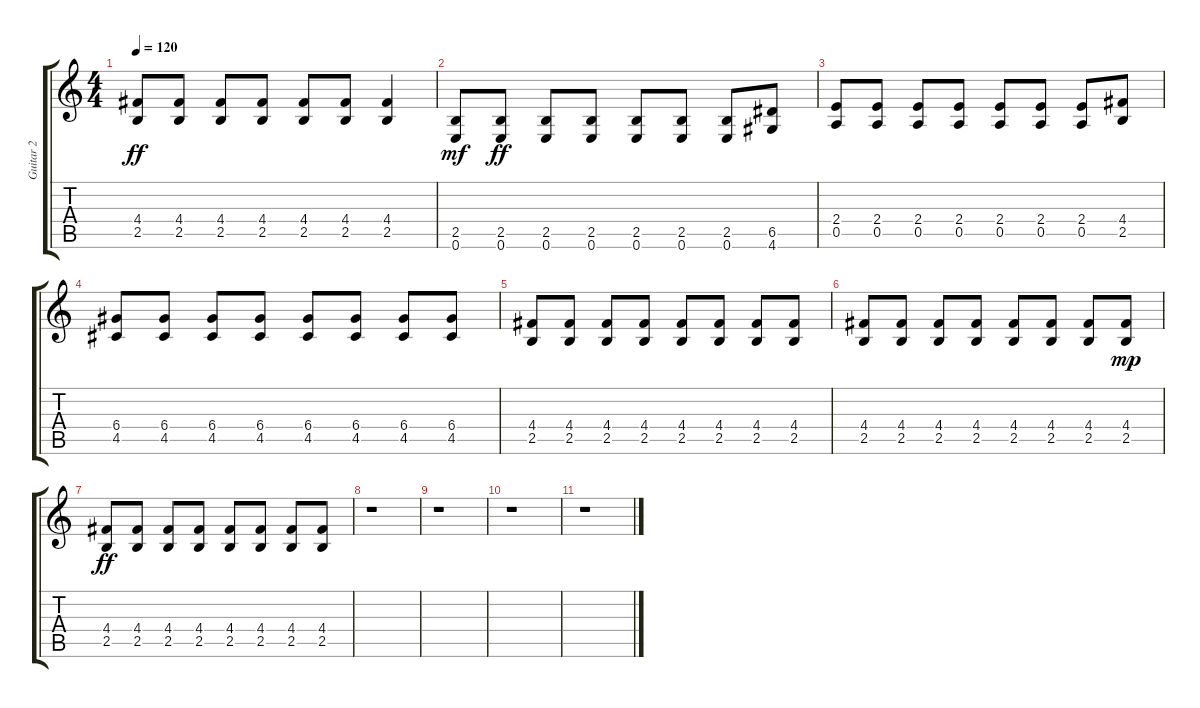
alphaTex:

\track ("Guitar 2" "Guitar 2") {instrument electricguitarmuted}
\staff {score tabs}
\tuning (E4 B3 G3 D3 A2 E2) {hide}
\ts (4 4)
\tempo 120
\clef g2
\ks c
(4.4 2.5).8{dy ff balance 8} (4.4 2.5).8{balance 16} (4.4 2.5).8{balance 8} (4.4 2.5).8{balance 16} (4.4 2.5).8{balance 8} (4.4 2.5).8{balance 16} (4.4 2.5).4{balance 8} |
(2.5 0.6).8{dy mf balance 8} (2.5 0.6).8{dy ff balance 16} (2.5 0.6).8{balance 8} (2.5 0.6).8{balance 16} (2.5 0.6).8{balance 8} (2.5 0.6).8{balance 16} (2.5 0.6).8{balance 8} (6.5 4.6).8{balance 16} |
(2.4 0.5).8{balance 8} (2.4 0.5).8{balance 16} (2.4 0.5).8{balance 8} (2.4 0.5).8{balance 16} (2.4 0.5).8{balance 8} (2.4 0.5).8{balance 16} (2.4 0.5).8{balance 8} (4.4 2.5).8{balance 16} |
(6.4 4.5).8{balance 8} (6.4 4.5).8{balance 16} (6.4 4.5).8{balance 8} (6.4 4.5).8{balance 16} (6.4 4.5).8{balance 8} (6.4 4.5).8{balance 16} (6.4 4.5).8{balance 8} (6.4 4.5).8{balance 16} |
(4.4 2.5).8{balance 8} (4.4 2.5).8{balance 16} (4.4 2.5).8{balance 8} (4.4 2.5).8{balance 16} (4.4 2.5).8{balance 8} (4.4 2.5).8{balance 8} (4.4 2.5).8{balance 8} (4.4 2.5).8{balance 16} |
(4.4 2.5).8{balance 8} (4.4 2.5).8{balance 8} (4.4 2.5).8{balance 8} (4.4 2.5).8{balance 16} (4.4 2.5).8{balance 8} (4.4 2.5).8{balance 16} (4.4 2.5).8{balance 8} (4.4 2.5).8{dy mp balance 16} |
(4.4 2.5).8{dy ff balance 8} (4.4 2.5).8{balance 16} (4.4 2.5).8{balance 8} (4.4 2.5).8{balance 16} (4.4 2.5).8{balance 8} (4.4 2.5).8{balance 16} (4.4 2.5).8{balance 8} (4.4 2.5).8{balance 16} |
r.1 |
r.1 |
r.1 |
r.1
